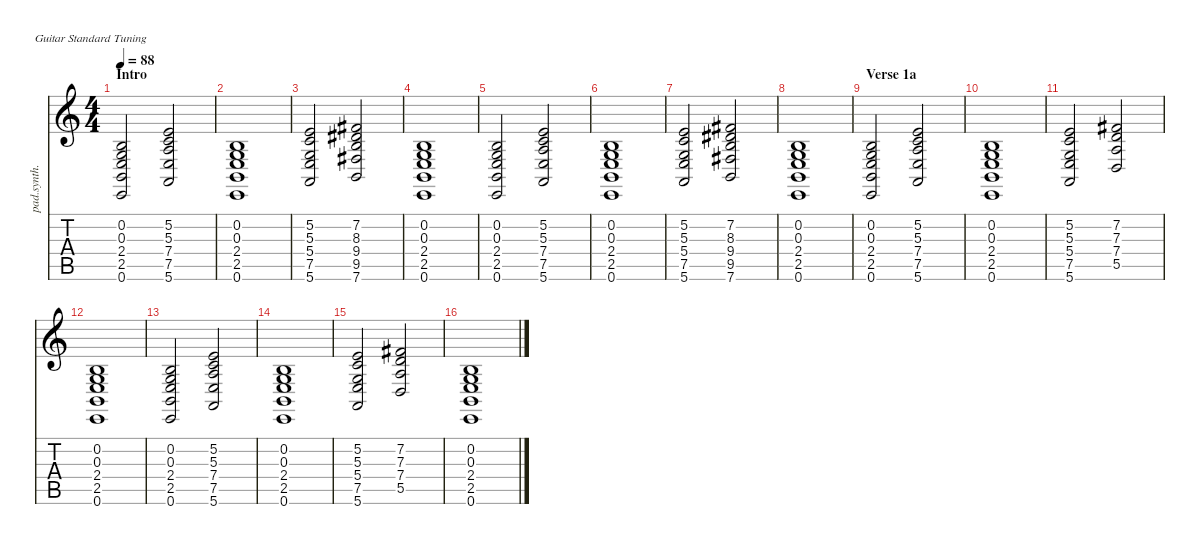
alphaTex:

\defaultSystemsLayout 4
\hideDynamics
\bracketExtendMode nobrackets
\otherSystemsTrackNameOrientation horizontal
\track ("Synthesizer" "pad.synth.") {instrument pad2warm}
\staff {score tabs}
\tuning (E4 B3 G3 D3 A2 E2)
\ts (4 4)
\section ("" "Intro")
\tempo 88
\clef g2
\ks c
(0.6 2.5 2.4 0.3 0.2).2{dy mf instrument pad2warm beam Up} (7.5 7.4 5.3 5.2 5.6).2{beam Up} |
(0.6 2.5 2.4 0.3 0.2).1{beam Up} |
(7.5 5.4 5.3 5.2 5.6).2{beam Up} (7.6 9.5{acc #} 9.4 8.3{acc #} 7.2{acc #}).2{beam Up} |
(0.6 2.5 2.4 0.3 0.2).1{beam Up} |
(0.6 2.5 2.4 0.3 0.2).2{beam Up} (7.5 7.4 5.3 5.2 5.6).2{beam Up} |
(0.6 2.5 2.4 0.3 0.2).1{beam Up} |
(7.5 5.4 5.3 5.2 5.6).2{beam Up} (7.6 9.5{acc #} 9.4 8.3{acc #} 7.2{acc #}).2{beam Up} |
(0.6 2.5 2.4 0.3 0.2).1{beam Up} |
\section ("" "Verse 1a")
(0.6 2.5 2.4 0.3 0.2).2{beam Up} (7.5 7.4 5.3 5.2 5.6).2{beam Up} |
(0.6 2.5 2.4 0.3 0.2).1{beam Up} |
(5.6 7.5 5.4 5.3 5.2).2{beam Up} (5.5 7.4 7.3 7.2{acc #}).2{beam Up} |
(0.6 2.5 2.4 0.3 0.2).1{beam Up} |
(0.6 2.5 2.4 0.3 0.2).2{beam Up} (7.5 7.4 5.3 5.2 5.6).2{beam Up} |
(0.6 2.5 2.4 0.3 0.2).1{beam Up} |
(5.6 7.5 5.4 5.3 5.2).2{beam Up} (5.5 7.4 7.3 7.2{acc #}).2{beam Up} |
(0.6 2.5 2.4 0.3 0.2).1{beam Up}
